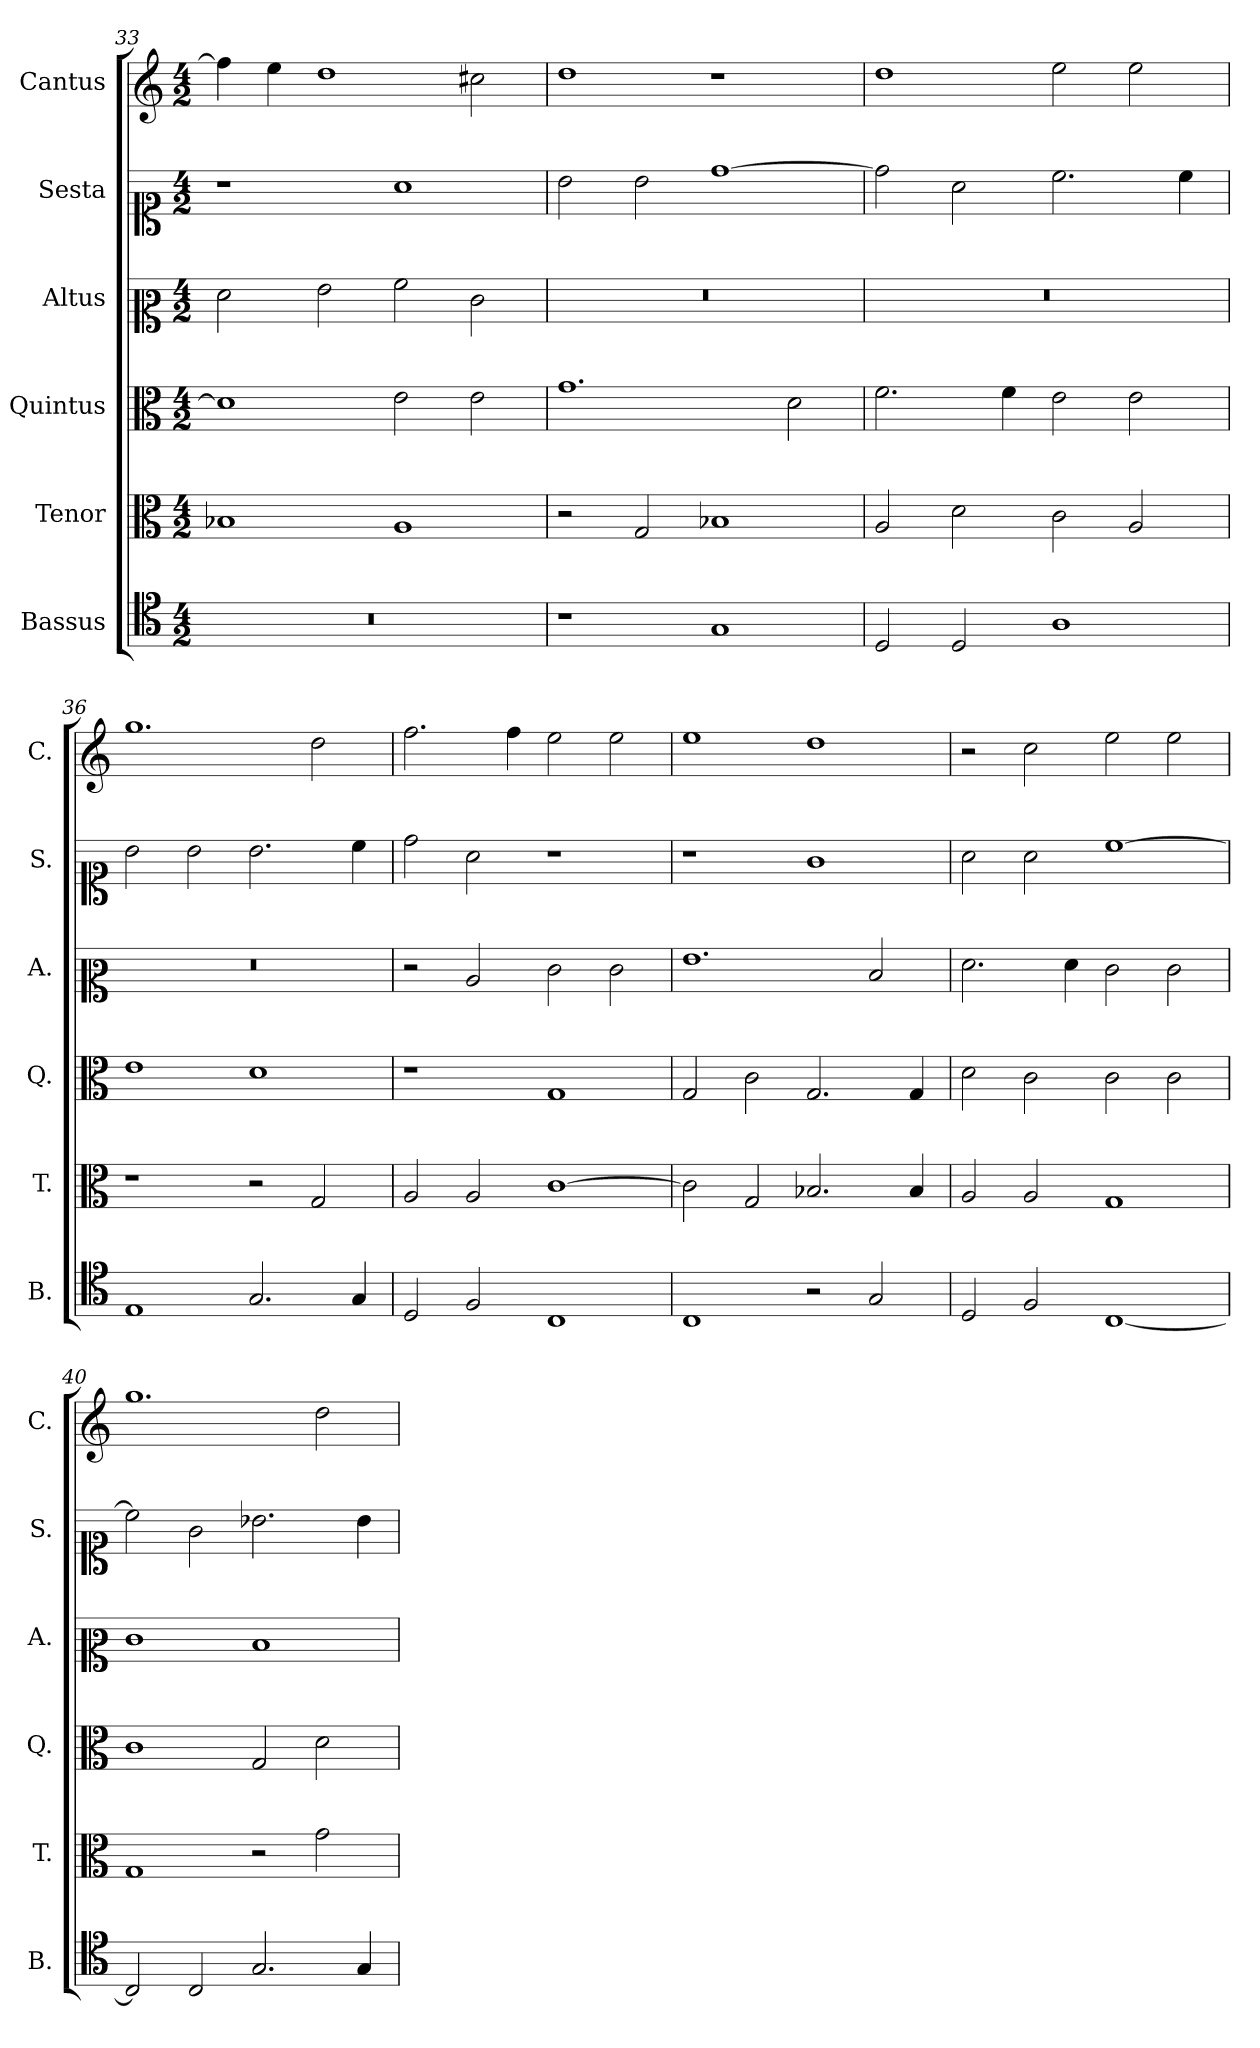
**kern	**kern	**kern	**kern	**kern	**kern
*part6	*part5	*part4	*part3	*part2	*part1
*staff6	*staff5	*staff4	*staff3	*staff2	*staff1
*I"Bassus	*I"Tenor	*I"Quintus	*I"Altus	*I"Sesta	*I"Cantus
*I'B.	*I'T.	*I'Q.	*I'A.	*I'S.	*I'C.
*clefC4	*clefC3	*clefC3	*clefC2	*clefC1	*clefG2
*k[]	*k[]	*k[]	*k[]	*k[]	*k[]
*M4/2	*M4/2	*M4/2	*M4/2	*M4/2	*M4/2
=33	=33	=33	=33	=33	=33
0r	1B-X	1d]	2f\	1r	4ff\]
.	.	.	.	.	4ee\
.	.	.	2g\	.	1dd
.	1A	2e\	2a\	1a	.
.	.	2e\	2e\	.	2cc#X\
=34	=34	=34	=34	=34	=34
1r	2r	1.g	0r	2b\	1dd
.	2G/	.	.	2b\	.
1G	1B-X	.	.	[1dd	1r
.	.	2d\	.	.	.
!!LO:LB:g=z
=35	=35	=35	=35	=35	=35
2D/	2A/	2.f\	0r	2dd\]	1dd
2D/	2d\	.	.	2a\	.
.	.	4f\	.	.	.
1A	2c\	2e\	.	2.cc\	2ee\
.	2A/	2e\	.	.	2ee\
.	.	.	.	4cc\	.
=36	=36	=36	=36	=36	=36
1E	1r	1e	0r	2b\	1.gg
.	.	.	.	2b\	.
2.G/	2r	1d	.	2.b\	.
.	2G/	.	.	.	2dd\
4G/	.	.	.	4cc\	.
=37	=37	=37	=37	=37	=37
2D/	2A/	1r	2r	2dd\	2.ff\
2F/	2A/	.	2c/	2a\	.
.	.	.	.	.	4ff\
1C	[1c	1G	2e\	1r	2ee\
.	.	.	2e\	.	2ee\
=38	=38	=38	=38	=38	=38
1C	2c\]	2G/	1.g	1r	1ee
.	2G/	2c\	.	.	.
2r	2.B-X/	2.G/	.	1g	1dd
2G/	.	.	2d/	.	.
.	4B-/	4G/	.	.	.
=39	=39	=39	=39	=39	=39
2D/	2A/	2d\	2.f\	2a\	2r
2F/	2A/	2c\	.	2a\	2cc\
.	.	.	4f\	.	.
[1C	1G	2c\	2e\	[1cc	2ee\
.	.	2c\	2e\	.	2ee\
!!LO:PB:g=z
=40	=40	=40	=40	=40	=40
2C/]	1G	1c	1e	2cc\]	1.gg
2C/	.	.	.	2g\	.
2.G/	2r	2G/	1d	2.b-X\	.
.	2g\	2d\	.	.	2dd\
4G/	.	.	.	4b-\	.
=	=	=	=	=	=
*-	*-	*-	*-	*-	*-
